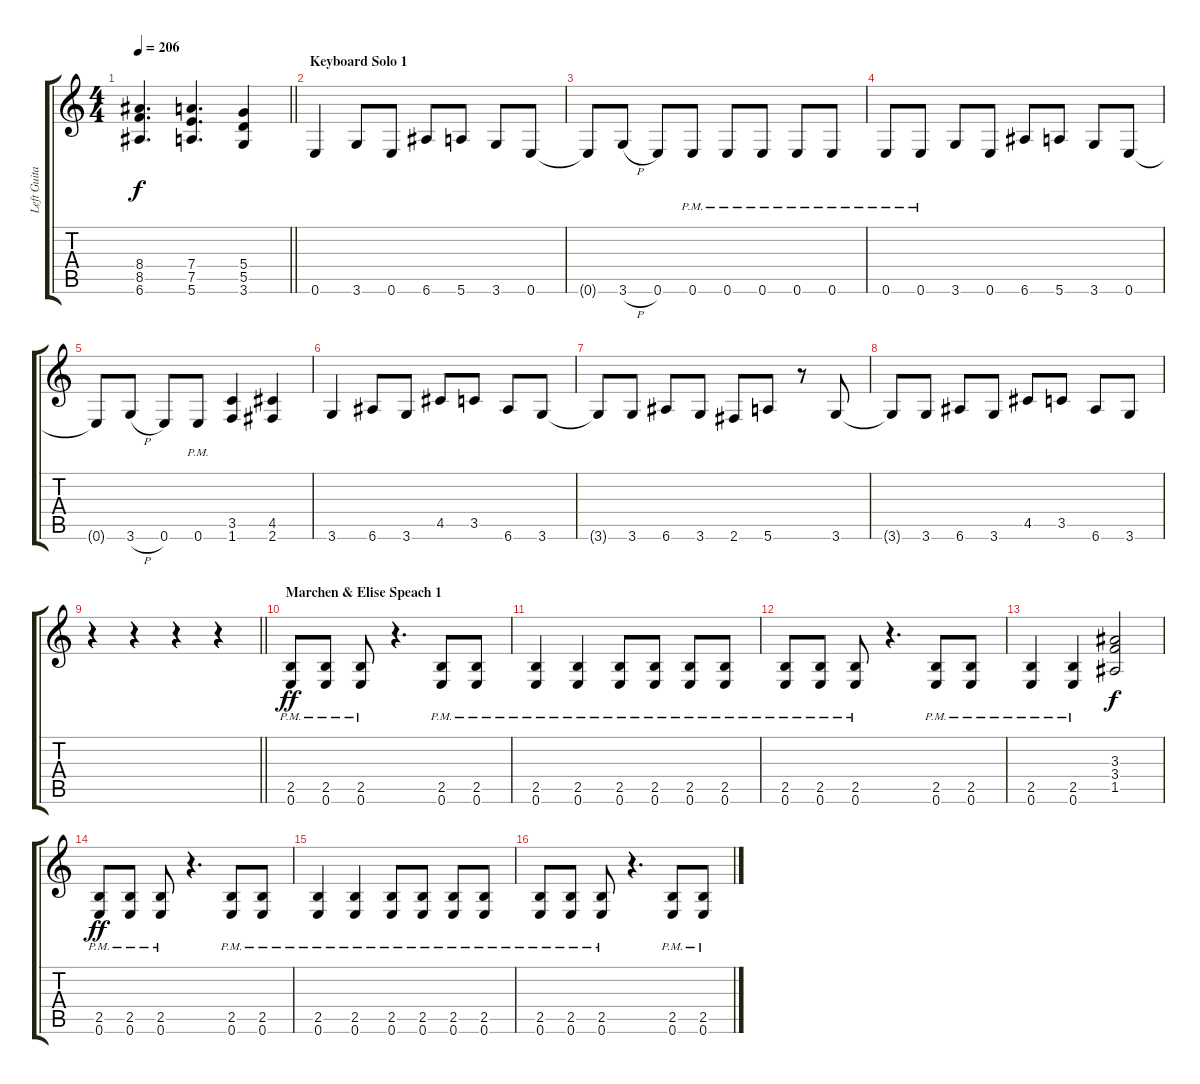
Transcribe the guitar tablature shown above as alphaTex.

\track ("Left Guitar" "Left Guita") {instrument distortionguitar}
\staff {score tabs}
\tuning (E4 B3 G3 D3 A2 E2) {hide}
\ts (4 4)
\tempo 206
\clef g2
\barLineRight lightlight
\ks c
(8.4 8.5 6.6).4{d dy f} (7.4 7.5 5.6).4{d} (5.4 5.5 3.6).4 |
\section ("" "Keyboard Solo 1")
0.6.4{volume 14 balance 3 instrument distortionguitar} 3.6.8 0.6.8 6.6.8 5.6.8 3.6.8 0.6.8 |
0.6{t}.8 3.6{h}.8 0.6.8 0.6{pm}.8 0.6{pm}.8 0.6{pm}.8 0.6{pm}.8 0.6{pm}.8 |
0.6{pm}.8 0.6{pm}.8 3.6.8 0.6.8 6.6.8 5.6.8 3.6.8 0.6.8 |
0.6{t}.8 3.6{h}.8 0.6.8 0.6{pm}.8 (3.5 1.6).4 (4.5 2.6).4 |
3.6.4 6.6.8 3.6.8 4.5.8 3.5.8 6.6.8 3.6.8 |
3.6{t}.8 3.6.8 6.6.8 3.6.8 2.6.8 5.6.8 r.8 3.6.8 |
3.6{t}.8 3.6.8 6.6.8 3.6.8 4.5.8 3.5.8 6.6.8 3.6.8 |
\barLineRight lightlight
r.4 r.4 r.4 r.4 |
\section ("" "Marchen & Elise Speach 1")
(2.5{pm} 0.6{pm}).8{dy ff volume 13} (2.5{pm} 0.6{pm}).8 (2.5{pm} 0.6{pm}).8 r.4{d} (2.5{pm} 0.6{pm}).8 (2.5{pm} 0.6{pm}).8 |
(2.5{pm} 0.6{pm}).4 (2.5{pm} 0.6{pm}).4 (2.5{pm} 0.6{pm}).8 (2.5{pm} 0.6{pm}).8 (2.5{pm} 0.6{pm}).8 (2.5{pm} 0.6{pm}).8 |
(2.5{pm} 0.6{pm}).8 (2.5{pm} 0.6{pm}).8 (2.5{pm} 0.6{pm}).8 r.4{d} (2.5{pm} 0.6{pm}).8 (2.5{pm} 0.6{pm}).8 |
(2.5{pm} 0.6{pm}).4 (2.5{pm} 0.6{pm}).4 (3.3 3.4 1.5).2{dy f} |
(2.5{pm} 0.6{pm}).8{dy ff} (2.5{pm} 0.6{pm}).8 (2.5{pm} 0.6{pm}).8 r.4{d} (2.5{pm} 0.6{pm}).8 (2.5{pm} 0.6{pm}).8 |
(2.5{pm} 0.6{pm}).4 (2.5{pm} 0.6{pm}).4 (2.5{pm} 0.6{pm}).8 (2.5{pm} 0.6{pm}).8 (2.5{pm} 0.6{pm}).8 (2.5{pm} 0.6{pm}).8 |
(2.5{pm} 0.6{pm}).8 (2.5{pm} 0.6{pm}).8 (2.5{pm} 0.6{pm}).8 r.4{d} (2.5{pm} 0.6{pm}).8 (2.5{pm} 0.6{pm}).8
